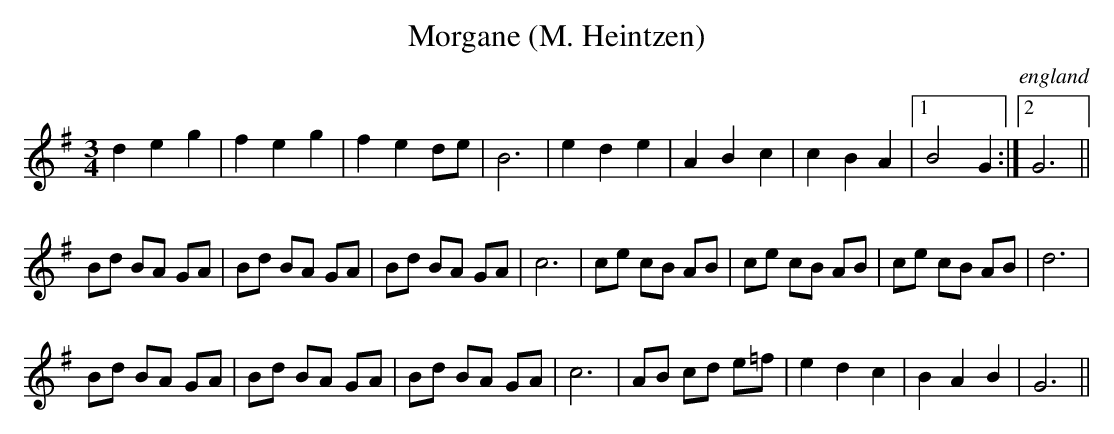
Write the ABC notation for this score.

X:1
T:Morgane (M. Heintzen)
O:england
M:3/4
L:1/4
K:G
deg|feg|fed/e/|B3|\
ede|ABc|cBA|1 B2G:|2 G3||
L:1/8
Bd BA GA|Bd BA GA|Bd BA GA|c6|\
ce cB AB|ce cB AB|ce cB AB|d6|
Bd BA GA|Bd BA GA|Bd BA GA|c6|\
AB cd e=f|e2d2c2|B2A2B2|G6||
